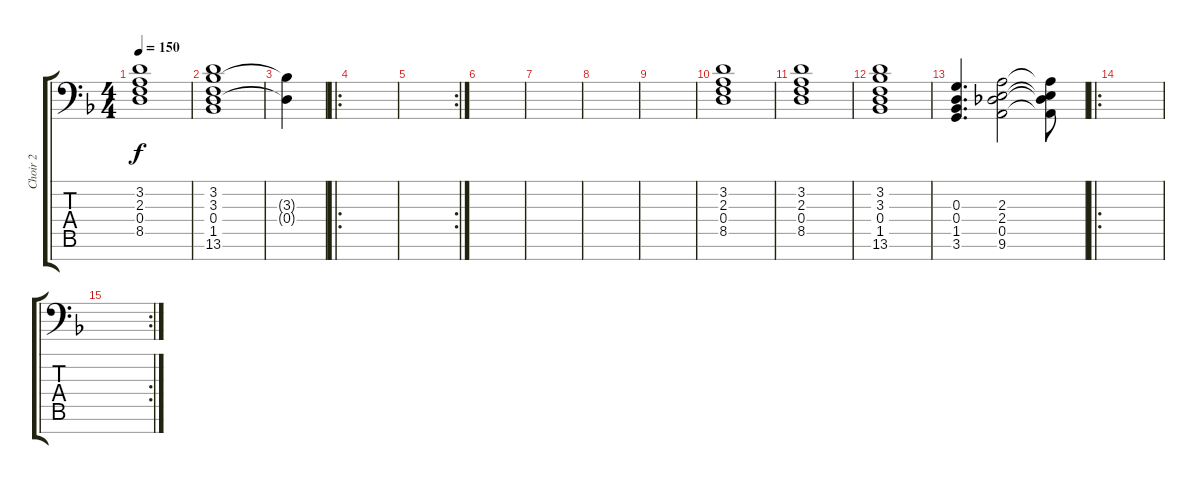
\track ("Choir 2" "Choir 2") {instrument choiraahs}
\staff {score tabs}
\tuning (E4 B3 G3 D3 A2 E2 C-1) {hide}
\ts (4 4)
\tempo 150
\clef f4
\ks f
(3.2 2.3 0.4 8.5).1{dy f} |
(3.2 3.3 0.4 1.5 13.6).1 |
(3.3{t} 0.4{t}).4 |
\ro
|
\rc 2
|
|
|
|
|
(3.2 2.3 0.4 8.5).1{instrument fx7echoes} |
(3.2 2.3 0.4 8.5).1 |
(3.2 3.3 0.4 1.5 13.6).1 |
(0.3 0.4 1.5 3.6).4{d} (2.3 2.4 0.5 9.6).2 (2.3{t} 2.4{t} 0.5{t} 9.6{t}).8 |
\ro
|
\rc 2
